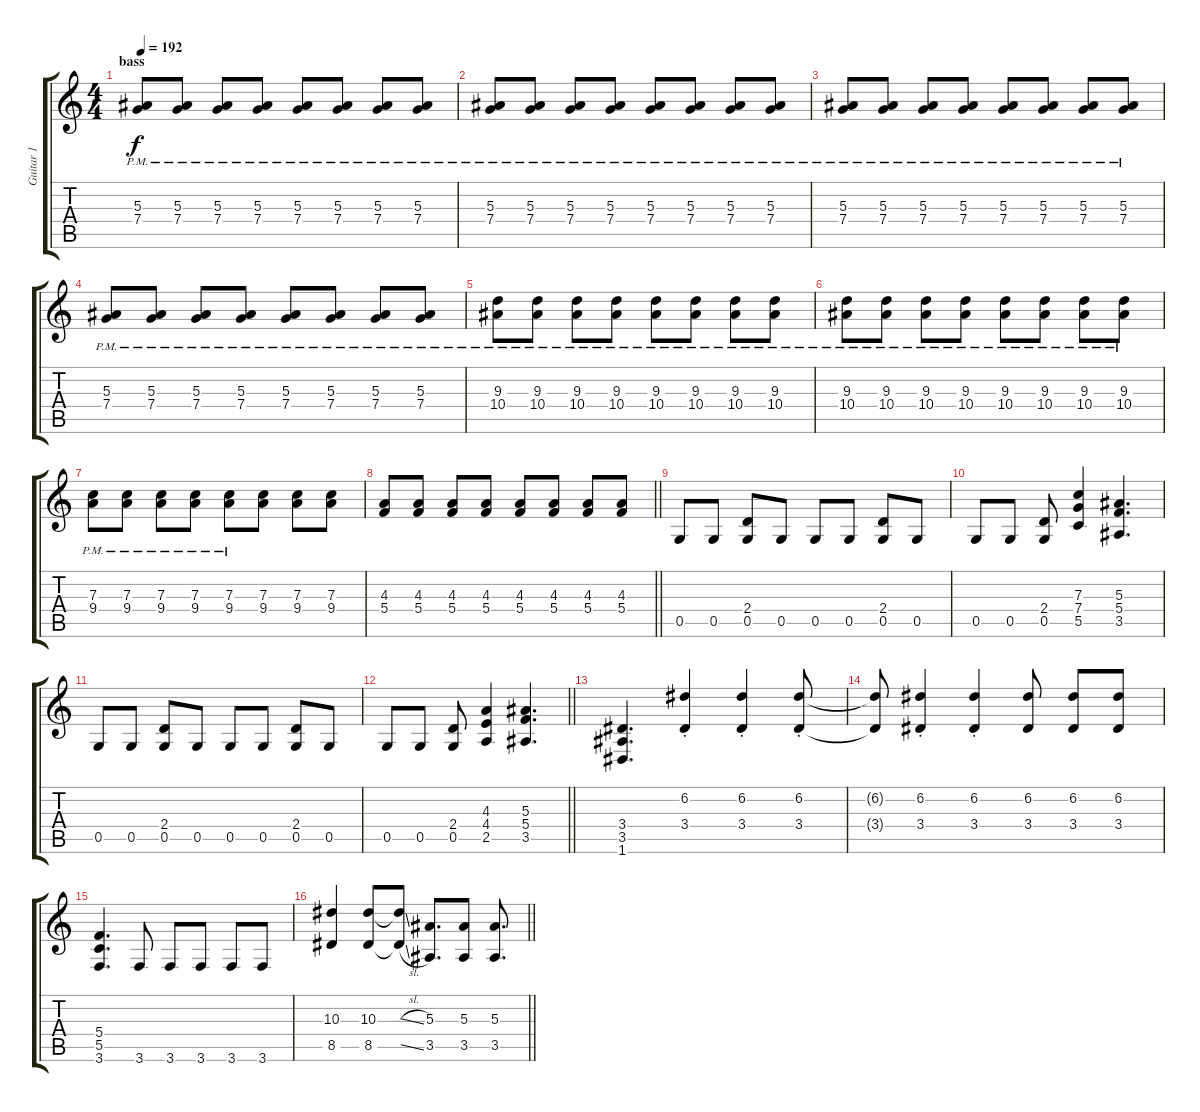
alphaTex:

\track ("Guitar 1" "Guitar 1") {instrument distortionguitar}
\staff {score tabs}
\tuning (D4 A3 F3 C3 G2 D2) {hide}
\ts (4 4)
\section ("" "bass")
\tempo 192
\clef g2
\ks c
(5.3{pm} 7.4{pm}).8{dy f volume 12} (5.3{pm} 7.4{pm}).8 (5.3{pm} 7.4{pm}).8 (5.3{pm} 7.4{pm}).8 (5.3{pm} 7.4{pm}).8 (5.3{pm} 7.4{pm}).8 (5.3{pm} 7.4{pm}).8 (5.3{pm} 7.4{pm}).8 |
(5.3{pm} 7.4{pm}).8 (5.3{pm} 7.4{pm}).8 (5.3{pm} 7.4{pm}).8 (5.3{pm} 7.4{pm}).8 (5.3{pm} 7.4{pm}).8 (5.3{pm} 7.4{pm}).8 (5.3{pm} 7.4{pm}).8 (5.3{pm} 7.4{pm}).8 |
(5.3{pm} 7.4{pm}).8 (5.3{pm} 7.4{pm}).8 (5.3{pm} 7.4{pm}).8 (5.3{pm} 7.4{pm}).8 (5.3{pm} 7.4{pm}).8 (5.3{pm} 7.4{pm}).8 (5.3{pm} 7.4{pm}).8 (5.3{pm} 7.4{pm}).8 |
(5.3{pm} 7.4{pm}).8 (5.3{pm} 7.4{pm}).8 (5.3{pm} 7.4{pm}).8 (5.3{pm} 7.4{pm}).8 (5.3{pm} 7.4{pm}).8 (5.3{pm} 7.4{pm}).8 (5.3{pm} 7.4{pm}).8 (5.3{pm} 7.4{pm}).8 |
(9.3{pm} 10.4{pm}).8 (9.3{pm} 10.4{pm}).8 (9.3{pm} 10.4{pm}).8 (9.3{pm} 10.4{pm}).8 (9.3{pm} 10.4{pm}).8 (9.3{pm} 10.4{pm}).8 (9.3{pm} 10.4{pm}).8 (9.3{pm} 10.4{pm}).8 |
(9.3{pm} 10.4{pm}).8 (9.3{pm} 10.4{pm}).8 (9.3{pm} 10.4{pm}).8 (9.3{pm} 10.4{pm}).8 (9.3{pm} 10.4{pm}).8 (9.3{pm} 10.4{pm}).8 (9.3{pm} 10.4{pm}).8 (9.3{pm} 10.4{pm}).8 |
(7.3{pm} 9.4{pm}).8 (7.3{pm} 9.4{pm}).8 (7.3{pm} 9.4{pm}).8 (7.3{pm} 9.4{pm}).8 (7.3{pm} 9.4{pm}).8 (7.3 9.4).8 (7.3 9.4).8 (7.3 9.4).8 |
\barLineRight lightlight
(4.3 5.4).8 (4.3 5.4).8 (4.3 5.4).8 (4.3 5.4).8 (4.3 5.4).8 (4.3 5.4).8 (4.3 5.4).8 (4.3 5.4).8 |
\section ("" "")
0.5.8{volume 13} 0.5.8 (2.4 0.5).8 0.5.8 0.5.8 0.5.8 (2.4 0.5).8 0.5.8 |
0.5.8 0.5.8 (2.4 0.5).8 (7.3 7.4 5.5).4 (5.3 5.4 3.5).4{d} |
0.5.8 0.5.8 (2.4 0.5).8 0.5.8 0.5.8 0.5.8 (2.4 0.5).8 0.5.8 |
\barLineRight lightlight
0.5.8 0.5.8 (2.4 0.5).8 (4.3 4.4 2.5).4 (5.3 5.4 3.5).4{d} |
(3.4 3.5 1.6).4{d} (6.2{st} 3.4{st}).4 (6.2{st} 3.4{st}).4 (6.2{st} 3.4{st}).8 |
(6.2{t} 3.4{t}).8 (6.2{st} 3.4{st}).4 (6.2{st} 3.4{st}).4 (6.2 3.4).8 (6.2 3.4).8 (6.2 3.4).8 |
(5.4 5.5 3.6).4{d} 3.6.8 3.6.8 3.6.8 3.6.8 3.6.8 |
\barLineRight lightlight
(10.3 8.5).4 (10.3 8.5).8 (10.3{sl t} 8.5{sl t}).8 (5.3 3.5).8{d} (5.3 3.5).8 (5.3 3.5).8{d}
